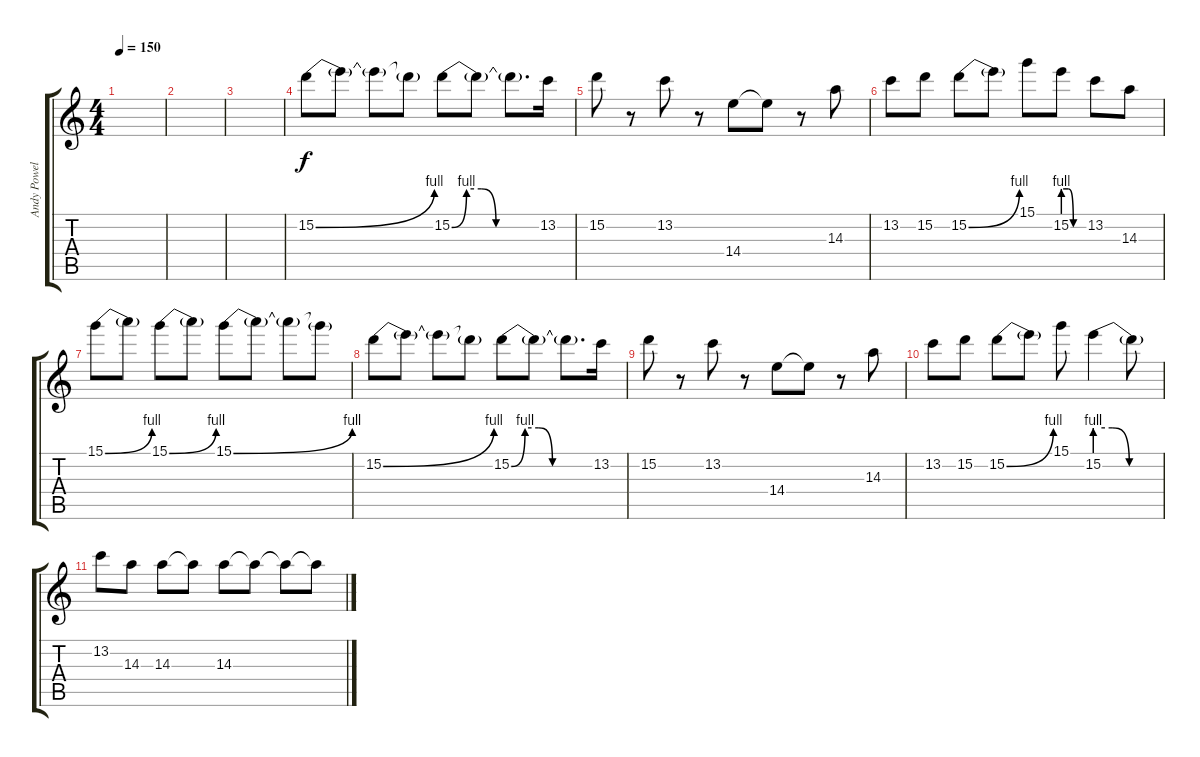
\track ("Andy Powell (also solo guitar)" "Andy Powel") {instrument overdrivenguitar}
\staff {score tabs}
\tuning (E4 B3 G3 D3 A2 E2) {hide}
\ts (4 4)
\tempo 150
\clef g2
\ks c
|
|
|
15.2{be (bend 0 0 60 4)}.8 15.2{t}.8 15.2{t}.8 15.2{t}.8 15.2{be (custom 0 0 10 4 20 4 30 0 60 0)}.8 15.2{t}.8 15.2{t}.8{d} 13.2.16 |
15.2.8 r.8 13.2.8 r.8 14.4.8 14.4{t}.8 r.8 14.3.8 |
13.2.8 15.2.8 15.2{be (bend 0 0 60 4)}.8 15.2{t}.8 15.1.8 15.2{be (custom 0 4 15 4 30 0 60 0)}.8 13.2.8 14.3.8 |
15.1{be (bend 0 0 60 4)}.8 15.1{t}.8 15.1{be (bend 0 0 60 4)}.8 15.1{t}.8 15.1{be (bend 0 0 60 4)}.8 15.1{t}.8 15.1{t}.8 15.1{t}.8 |
15.2{be (bend 0 0 60 4)}.8 15.2{t}.8 15.2{t}.8 15.2{t}.8 15.2{be (custom 0 0 10 4 20 4 30 0 60 0)}.8 15.2{t}.8 15.2{t}.8{d} 13.2.16 |
15.2.8 r.8 13.2.8 r.8 14.4.8 14.4{t}.8 r.8 14.3.8 |
13.2.8 15.2.8 15.2{be (bend 0 0 60 4)}.8 15.2{t}.8 15.1.8 15.2{be (custom 0 4 15 4 30 0 60 0)}.4 15.2{t}.8 |
13.2.8 14.3.8 14.3.8 14.3{t}.8 14.3.8 14.3{t}.8 14.3{t}.8 14.3{t}.8
